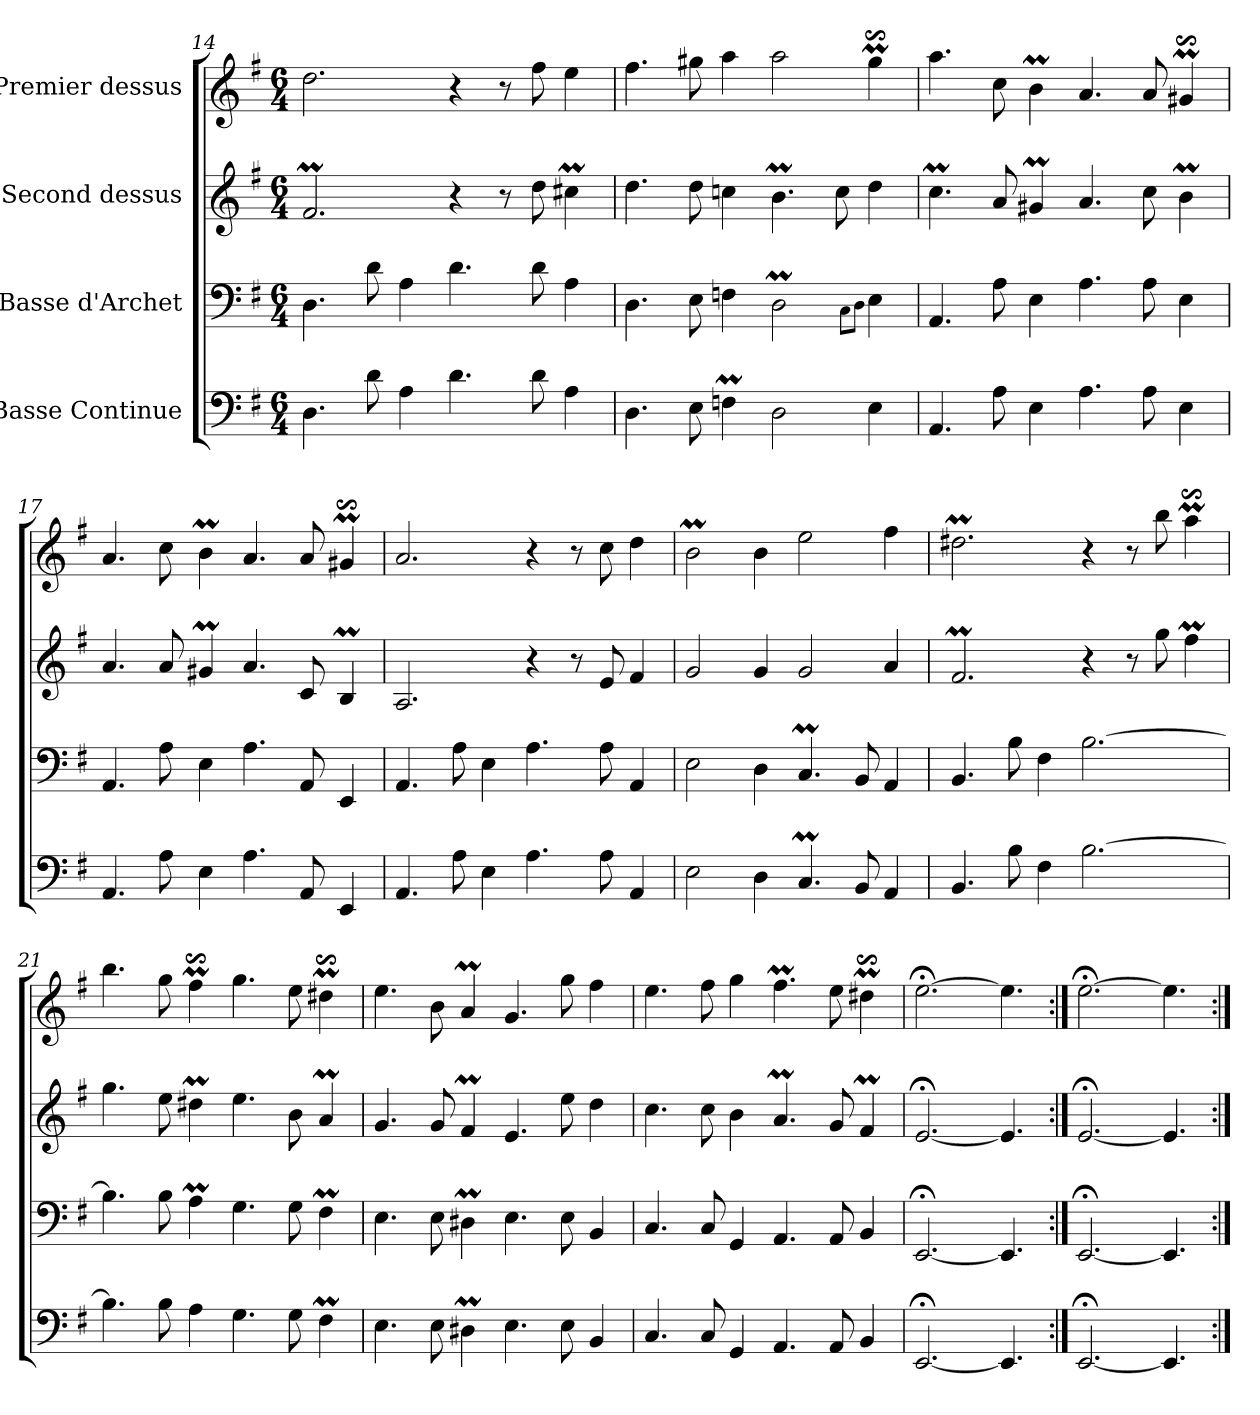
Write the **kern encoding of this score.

**kern	**kern	**kern	**kern
*part4	*part3	*part2	*part1
*staff4	*staff3	*staff2	*staff1
*I"Basse Continue	*I"Basse d'Archet	*I"Second dessus	*I"Premier dessus
!!LO:LB:g=z
*clefF4	*clefF4	*clefG2	*clefG2
*k[f#]	*k[f#]	*k[f#]	*k[f#]
*G:	*G:	*G:	*G:
*M6/4	*M6/4	*M6/4	*M6/4
=14	=14	=14	=14
4.D\	4.D\	2.f#m/	2.dd\
8d\	8d\	.	.
4A\	4A\	.	.
4.d\	4.d\	4r	4r
.	.	8r	8r
8d\	8d\	8dd\	8ff#\
4A\	4A\	4cc#Xm\	4ee\
=15	=15	=15	=15
4.D\	4.D\	4.dd\	4.ff#\
8E\	8E\	8dd\	8gg#X\
4FnM\	4Fn\	4ccn\	4aa\
2D\	2DM\	4.bm\	2aa\
.	.	8cc\	.
.	8qqC\L	.	.
.	8qqD\J	.	.
4E\	4E\	4dd\	4gg#ms$sS\
=16	=16	=16	=16
4.AA/	4.AA/	4.ccM\	4.aa\
8A\	8A\	8a/	8cc\
4E\	4E\	4g#Xm/	4bm\
4.A\	4.A\	4.a/	4.a/
8A\	8A\	8cc\	8a/
4E\	4E\	4bm\	4g#Xs$sSm/
=17	=17	=17	=17
4.AA/	4.AA/	4.a/	4.a/
8A\	8A\	8a/	8cc\
4E\	4E\	4g#Xm/	4bm\
4.A\	4.A\	4.a/	4.a/
8AA/	8AA/	8c/	8a/
4EE/	4EE/	4Bm/	4g#Xs$sSm/
!!LO:PB:g=z
=18	=18	=18	=18
4.AA/	4.AA/	2.A/	2.a/
8A\	8A\	.	.
4E\	4E\	.	.
4.A\	4.A\	4r	4r
.	.	8r	8r
8A\	8A\	8e/	8cc\
4AA/	4AA/	4f#/	4dd\
=19	=19	=19	=19
2E\	2E\	2g/	2bm\
4D\	4D\	4g/	4b\
4.CM/	4.CM/	2g/	2ee\
8BB/	8BB/	.	.
4AA/	4AA/	4a/	4ff#\
=20	=20	=20	=20
4.BB/	4.BB/	2.f#m/	2.dd#Xm\
8B\	8B\	.	.
4F#\	4F#\	.	.
[2.B\	[2.B\	4r	4r
.	.	8r	8r
.	.	8gg\	8bb\
.	.	4ff#m\	4aaMs$SS\
=21	=21	=21	=21
4.B\]	4.B\]	4.gg\	4.bb\
8B\	8B\	8ee\	8gg\
4A\	4AM\	4dd#Xm\	4ff#s$sSm\
4.G\	4.G\	4.ee\	4.gg\
8G\	8G\	8b\	8ee\
4F#m\	4F#m\	4aM/	4dd#Xs$sSm\
!!LO:LB:g=z
=22	=22	=22	=22
4.E\	4.E\	4.g/	4.ee\
8E\	8E\	8g/	8b\
4D#Xm\	4D#Xm\	4f#m/	4aM/
4.E\	4.E\	4.e/	4.g/
8E\	8E\	8ee\	8gg\
4BB/	4BB/	4dd\	4ff#\
=23	=23	=23	=23
4.C/	4.C/	4.cc\	4.ee\
8C/	8C/	8cc\	8ff#\
4GG/	4GG/	4b\	4gg\
4.AA/	4.AA/	4.aM/	4.ff#m\
8AA/	8AA/	8g/	8ee\
4BB/	4BB/	4f#m/	4dd#Xs$sSm\
=24	=24	=24	=24
[2.EE;</	[2.EE;</	[2.e;</	[2.ee;<\
4.EE/]	4.EE/]	4.e/]	4.ee\]
=25:|!	=25:|!	=25:|!	=25:|!
[2.EE;</	[2.EE;</	[2.e;</	[2.ee;<\
4.EE/]	4.EE/]	4.e/]	4.ee\]
=:|!	=:|!	=:|!	=:|!
*-	*-	*-	*-
